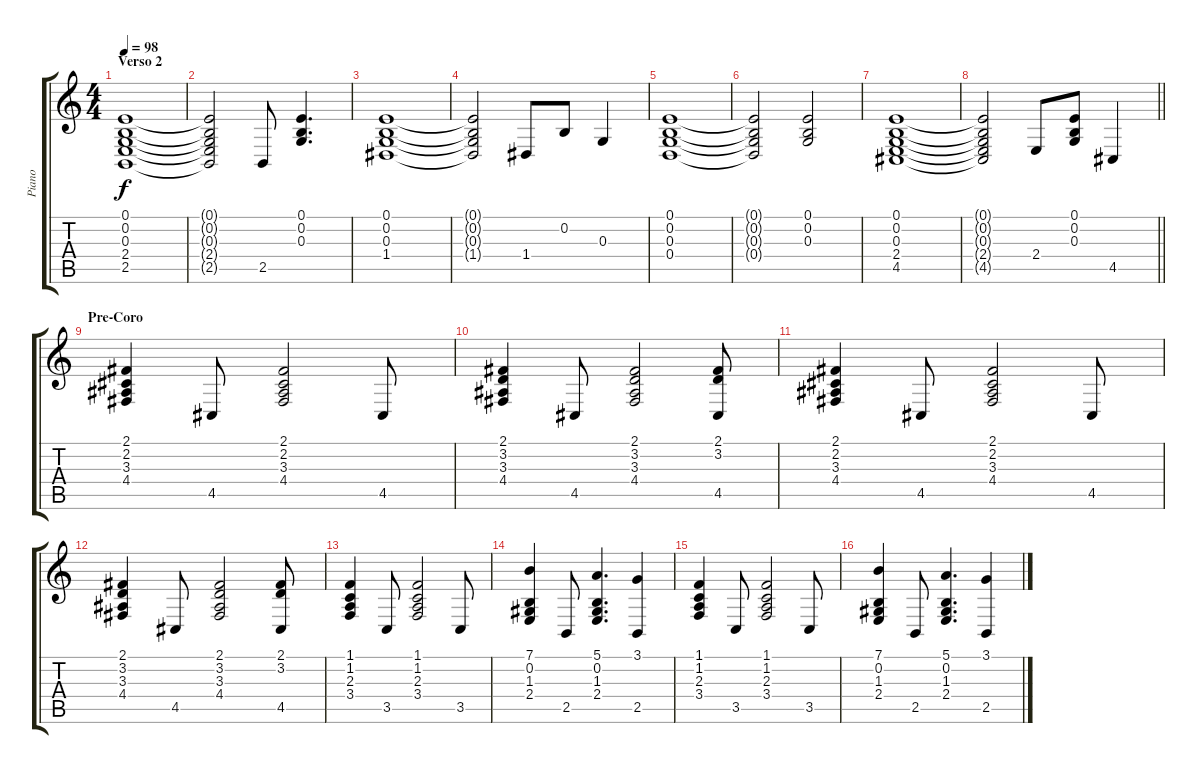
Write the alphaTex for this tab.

\track ("Piano" "Piano") {instrument brightacousticpiano}
\staff {score tabs}
\tuning (E4 B3 G3 D3 A2 E2) {hide}
\ts (4 4)
\section ("" "Verso 2")
\tempo 98
\clef g2
\ks c
(0.1 0.2 0.3 2.4 2.5).1{dy f} |
(0.1{t} 0.2{t} 0.3{t} 2.4{t} 2.5{t}).2 2.5.8 (0.1 0.2 0.3).4{d} |
(0.1 0.2 0.3 1.4).1 |
(0.1{t} 0.2{t} 0.3{t} 1.4{t}).2 1.4.8 0.2.8 0.3.4 |
(0.1 0.2 0.3 0.4).1 |
(0.1{t} 0.2{t} 0.3{t} 0.4{t}).2 (0.1 0.2 0.3).2 |
(0.1 0.2 0.3 2.4 4.5).1 |
\barLineRight lightlight
(0.1{t} 0.2{t} 0.3{t} 2.4{t} 4.5{t}).2 2.4.8 (0.1 0.2 0.3).8 4.5.4 |
\section ("" "Pre-Coro")
(2.1 2.2 3.3 4.4).4 4.5.8 (2.1 2.2 3.3 4.4).2 4.5.8 |
(2.1 3.2 3.3 4.4).4 4.5.8 (2.1 3.2 3.3 4.4).2 (2.1 3.2 4.5).8 |
(2.1 2.2 3.3 4.4).4 4.5.8 (2.1 2.2 3.3 4.4).2 4.5.8 |
(2.1 3.2 3.3 4.4).4 4.5.8 (2.1 3.2 3.3 4.4).2 (2.1 3.2 4.5).8 |
(1.1 1.2 2.3 3.4).4 3.5.8 (1.1 1.2 2.3 3.4).2 3.5.8 |
(7.1 0.2 1.3 2.4).4 2.5.8 (5.1 0.2 1.3 2.4).4{d} (3.1 2.5).4 |
(1.1 1.2 2.3 3.4).4 3.5.8 (1.1 1.2 2.3 3.4).2 3.5.8 |
(7.1 0.2 1.3 2.4).4 2.5.8 (5.1 0.2 1.3 2.4).4{d} (3.1 2.5).4
